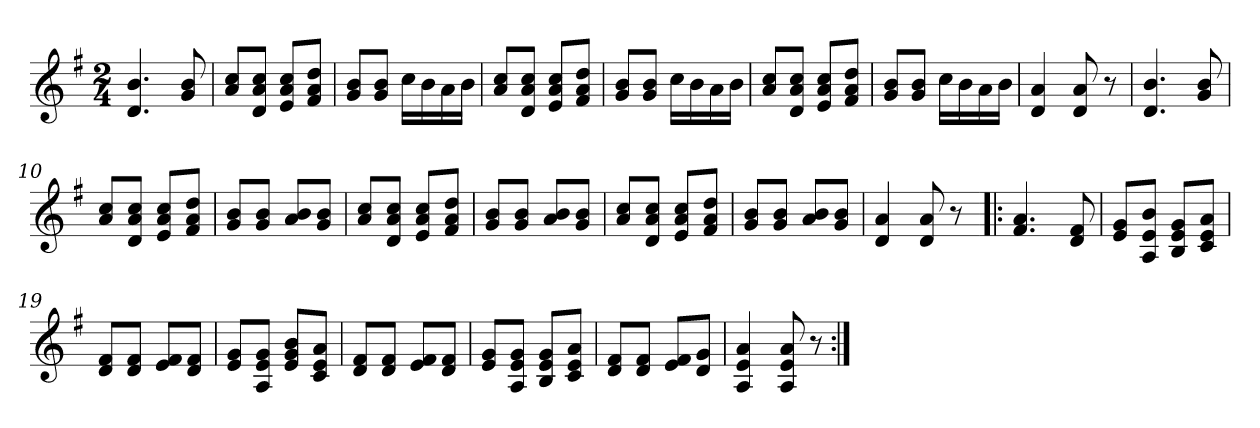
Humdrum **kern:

**kern
*part1
*staff1
*clefG2
*k[f#]
*G:
*M2/4
*MM120
=1
4.d/ 4.b/
8g/ 8b/
=2
8a/ 8cc/L
8d/ 8a/ 8cc/J
8e/ 8a/ 8cc/L
8f#/ 8a/ 8dd/J
=3
8g/ 8b/L
8g/ 8b/J
16cc\LL
16b\
16a\
16b\JJ
=4
8a/ 8cc/L
8d/ 8a/ 8cc/J
8e/ 8a/ 8cc/L
8f#/ 8a/ 8dd/J
=5
8g/ 8b/L
8g/ 8b/J
16cc\LL
16b\
16a\
16b\JJ
=6
8a/ 8cc/L
8d/ 8a/ 8cc/J
8e/ 8a/ 8cc/L
8f#/ 8a/ 8dd/J
=7
8g/ 8b/L
8g/ 8b/J
16cc\LL
16b\
16a\
16b\JJ
=8
4d/ 4a/
8d/ 8a/
8r
=9
4.d/ 4.b/
8g/ 8b/
=10
8a/ 8cc/L
8d/ 8a/ 8cc/J
8e/ 8a/ 8cc/L
8f#/ 8a/ 8dd/J
!!LO:LB:g=z
=11
8g/ 8b/L
8g/ 8b/J
8a/ 8b/L
8g/ 8b/J
=12
8a/ 8cc/L
8d/ 8a/ 8cc/J
8e/ 8a/ 8cc/L
8f#/ 8a/ 8dd/J
=13
8g/ 8b/L
8g/ 8b/J
8a/ 8b/L
8g/ 8b/J
=14
8a/ 8cc/L
8d/ 8a/ 8cc/J
8e/ 8a/ 8cc/L
8f#/ 8a/ 8dd/J
=15
8g/ 8b/L
8g/ 8b/J
8a/ 8b/L
8g/ 8b/J
=16
4d/ 4a/
8d/ 8a/
8r
=17!|:
4.f#/ 4.a/
8d/ 8f#/
=18
8e/ 8g/L
8A/ 8e/ 8b/J
8B/ 8e/ 8g/L
8c/ 8e/ 8a/J
=19
8d/ 8f#/L
8d/ 8f#/J
8e/ 8f#/L
8d/ 8f#/J
=20
8e/ 8g/L
8A/ 8e/ 8g/J
8e/ 8g/ 8b/L
8c/ 8e/ 8a/J
!!LO:LB:g=z
=21
8d/ 8f#/L
8d/ 8f#/J
8e/ 8f#/L
8d/ 8f#/J
=22
8e/ 8g/L
8A/ 8e/ 8g/J
8B/ 8e/ 8g/L
8c/ 8e/ 8a/J
=23
8d/ 8f#/L
8d/ 8f#/J
8e/ 8f#/L
8d/ 8g/J
=24
4A/ 4e/ 4a/
8A/ 8e/ 8a/
8r
=:|!
*-
